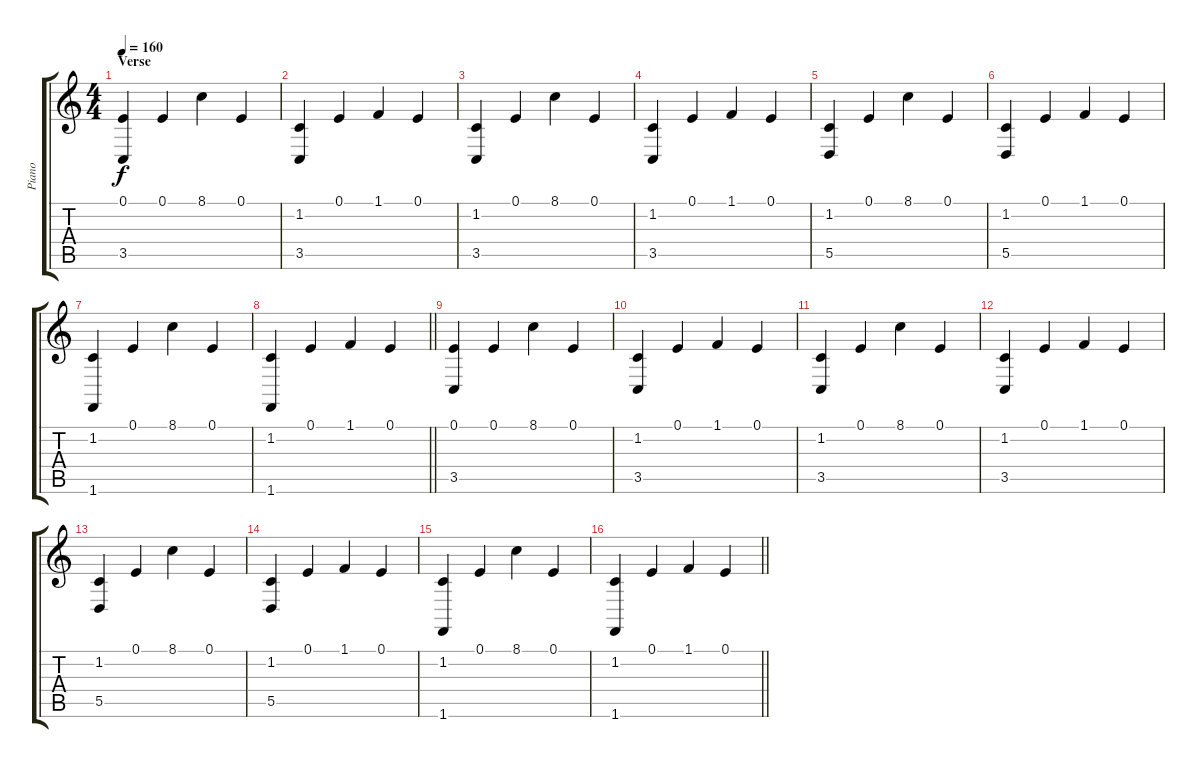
\track ("Piano" "Piano") {instrument electricgrandpiano}
\staff {score tabs}
\tuning (E4 B3 G3 D3 A2 E2) {hide}
\ts (4 4)
\section ("" "Verse")
\tempo 160
\clef g2
\ks c
(0.1 3.5).4{dy f} 0.1.4 8.1.4 0.1.4 |
(1.2 3.5).4 0.1.4 1.1.4 0.1.4 |
(1.2 3.5).4 0.1.4 8.1.4 0.1.4 |
(1.2 3.5).4 0.1.4 1.1.4 0.1.4 |
(1.2 5.5).4 0.1.4 8.1.4 0.1.4 |
(1.2 5.5).4 0.1.4 1.1.4 0.1.4 |
(1.2 1.6).4 0.1.4 8.1.4 0.1.4 |
\barLineRight lightlight
(1.2 1.6).4 0.1.4 1.1.4 0.1.4 |
(0.1 3.5).4 0.1.4 8.1.4 0.1.4 |
(1.2 3.5).4 0.1.4 1.1.4 0.1.4 |
(1.2 3.5).4 0.1.4 8.1.4 0.1.4 |
(1.2 3.5).4 0.1.4 1.1.4 0.1.4 |
(1.2 5.5).4 0.1.4 8.1.4 0.1.4 |
(1.2 5.5).4 0.1.4 1.1.4 0.1.4 |
(1.2 1.6).4 0.1.4 8.1.4 0.1.4 |
\barLineRight lightlight
(1.2 1.6).4 0.1.4 1.1.4 0.1.4
